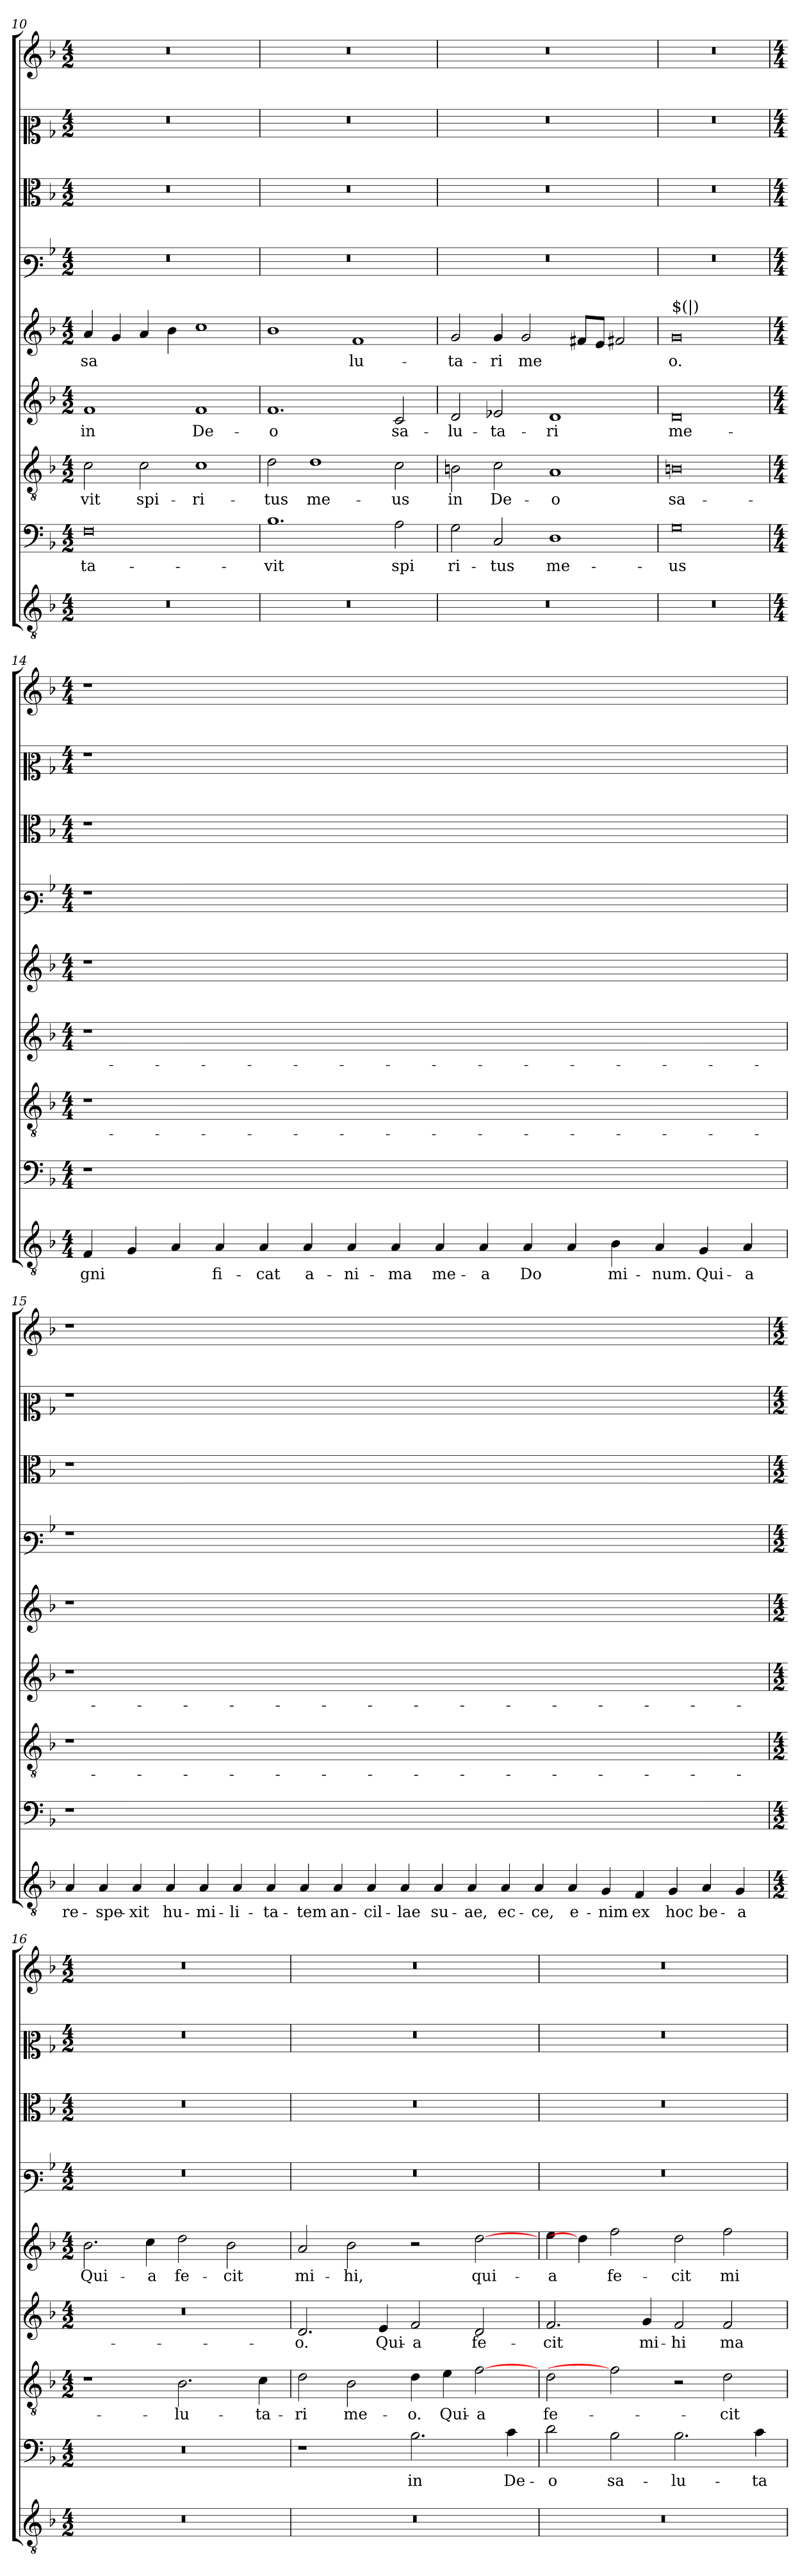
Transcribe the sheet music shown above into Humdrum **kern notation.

**kern	**text	**kern	**text	**kern	**text	**kern	**text	**kern	**text	**kern	**kern	**kern	**kern
*part9	*part9	*part8	*part8	*part7	*part7	*part6	*part6	*part5	*part5	*part4	*part3	*part2	*part1
*staff9	*staff9	*staff8	*staff8	*staff7	*staff7	*staff6	*staff6	*staff5	*staff5	*staff4	*staff3	*staff2	*staff1
!!LO:LB:g=z
*clefGv2	*	*clefF4	*	*clefGv2	*	*clefG2	*	*clefG2	*	*clefF3	*clefC3	*clefC2	*clefG2
*k[b-]	*	*k[b-]	*	*k[b-]	*	*k[b-]	*	*k[b-]	*	*k[b-]	*k[b-]	*k[b-]	*k[b-]
*F:	*	*F:	*	*F:	*	*F:	*	*F:	*	*F:	*F:	*F:	*F:
*M4/2	*	*M4/2	*	*M4/2	*	*M4/2	*	*M4/2	*	*M4/2	*M4/2	*M4/2	*M4/2
=10	=10	=10	=10	=10	=10	=10	=10	=10	=10	=10	=10	=10	=10
!	!	!	!LO:LY:b	!	!LO:LY:b	!	!LO:LY:b	!	!LO:LY:b	!	!	!	!
0r	.	0F	-ta-	2c\	vit	1f	in	4a/	sa	0r	0r	0r	0r
.	.	.	.	.	.	.	.	4g/	.	.	.	.	.
!	!	!	!	!	!LO:LY:b	!	!	!	!	!	!	!	!
.	.	.	.	2c\	spi-	.	.	4a/	.	.	.	.	.
.	.	.	.	.	.	.	.	4b-\	.	.	.	.	.
!	!	!	!	!	!LO:LY:b	!	!LO:LY:b	!	!LO:LY:b	!	!	!	!
.	.	.	.	1c	-ri-	1f	De-	1cc	­	.	.	.	.
=11	=11	=11	=11	=11	=11	=11	=11	=11	=11	=11	=11	=11	=11
!	!	!	!LO:LY:b	!	!LO:LY:b	!	!LO:LY:b	!	!	!	!	!	!
0r	.	1.B-	-vit	2d\	-tus	1.f	-o	1b-	.	0r	0r	0r	0r
!	!	!	!	!	!LO:LY:b	!	!	!	!	!	!	!	!
.	.	.	.	1d	me-	.	.	.	.	.	.	.	.
!	!	!	!	!	!	!	!	!	!LO:LY:b	!	!	!	!
.	.	.	.	.	.	.	.	1f	lu-	.	.	.	.
!	!	!	!LO:LY:b	!	!LO:LY:b	!	!LO:LY:b	!	!	!	!	!	!
.	.	2A\	spi	2c\	-us	2c/	sa-	.	.	.	.	.	.
=12	=12	=12	=12	=12	=12	=12	=12	=12	=12	=12	=12	=12	=12
!	!	!	!LO:LY:b	!	!LO:LY:b	!	!LO:LY:b	!	!LO:LY:b	!	!	!	!
0r	.	2G\	ri-	2Bn\	in	2d/	-lu-	2g/	-ta-	0r	0r	0r	0r
!	!	!	!LO:LY:b	!	!LO:LY:b	!	!LO:LY:b	!	!LO:LY:b	!	!	!	!
.	.	2C/	-tus	2c\	De-	2e-X/	-ta-	4g/	-ri	.	.	.	.
!	!	!	!	!	!	!	!	!	!LO:LY:b	!	!	!	!
.	.	.	.	.	.	.	.	2g/	me	.	.	.	.
!	!	!	!LO:LY:b	!	!LO:LY:b	!	!LO:LY:b	!	!	!	!	!	!
.	.	1D	me-	1A	-o	1d	-ri	.	.	.	.	.	.
.	.	.	.	.	.	.	.	8f#/L	.	.	.	.	.
.	.	.	.	.	.	.	.	8e/J	.	.	.	.	.
.	.	.	.	.	.	.	.	2f#X/	.	.	.	.	.
=13	=13	=13	=13	=13	=13	=13	=13	=13	=13	=13	=13	=13	=13
!	!	!	!	!	!	!	!	!LO:TX:a:t=$(|)	!	!	!	!	!
!	!	!	!LO:LY:b	!	!LO:LY:b	!	!LO:LY:b	!	!LO:LY:b	!	!	!	!
0r	.	0G	-us	0Bn	sa-	0d	me-	0g	o.	0r	0r	0r	0r
!!LO:PB:g=z
=14	=14	=14	=14	=14	=14	=14	=14	=14	=14	=14	=14	=14	=14
*M4/4	*	*M4/4	*	*M4/4	*	*M4/4	*	*M4/4	*	*M4/4	*M4/4	*M4/4	*M4/4
!LO:N:head=solid	!LO:LY:b	!	!	!	!	!	!	!	!	!	!	!	!
4F/	-gni	1r	.	1r	.	1r	.	1r	.	1r	1r	1r	1r
!LO:N:head=solid	!LO:LY:b	!	!	!	!	!	!	!	!	!	!	!	!
4G/	­	.	.	.	.	.	.	.	.	.	.	.	.
!LO:N:head=solid	!	!	!	!	!	!	!	!	!	!	!	!	!
4A/	.	.	.	.	.	.	.	.	.	.	.	.	.
!LO:N:head=solid	!LO:LY:b	!	!	!	!	!	!	!	!	!	!	!	!
4A/	fi-	.	.	.	.	.	.	.	.	.	.	.	.
!LO:N:head=solid	!LO:LY:b	!	!	!	!	!	!	!	!	!	!	!	!
4A/	-cat	0.ryy	.	0.ryy	.	0.ryy	.	0.ryy	.	0.ryy	0.ryy	0.ryy	0.ryy
!LO:N:head=solid	!LO:LY:b	!	!	!	!	!	!	!	!	!	!	!	!
4A/	a-	.	.	.	.	.	.	.	.	.	.	.	.
!LO:N:head=solid	!LO:LY:b	!	!	!	!	!	!	!	!	!	!	!	!
4A/	-ni-	.	.	.	.	.	.	.	.	.	.	.	.
!LO:N:head=solid	!LO:LY:b	!	!	!	!	!	!	!	!	!	!	!	!
4A/	-ma	.	.	.	.	.	.	.	.	.	.	.	.
!LO:N:head=solid	!LO:LY:b	!	!	!	!	!	!	!	!	!	!	!	!
4A/	me-	.	.	.	.	.	.	.	.	.	.	.	.
!LO:N:head=solid	!LO:LY:b	!	!	!	!	!	!	!	!	!	!	!	!
4A/	-a	.	.	.	.	.	.	.	.	.	.	.	.
!LO:N:head=solid	!LO:LY:b	!	!	!	!	!	!	!	!	!	!	!	!
4A/	Do	.	.	.	.	.	.	.	.	.	.	.	.
!LO:N:head=solid	!LO:LY:b	!	!	!	!	!	!	!	!	!	!	!	!
4A/	­	.	.	.	.	.	.	.	.	.	.	.	.
!LO:N:head=solid	!LO:LY:b	!	!	!	!	!	!	!	!	!	!	!	!
4B-\	mi-	.	.	.	.	.	.	.	.	.	.	.	.
!LO:N:head=solid	!LO:LY:b	!	!	!	!	!	!	!	!	!	!	!	!
4A/	-num.	.	.	.	.	.	.	.	.	.	.	.	.
!LO:N:head=solid	!LO:LY:b	!	!	!	!	!	!	!	!	!	!	!	!
4G/	Qui-	.	.	.	.	.	.	.	.	.	.	.	.
!LO:N:head=solid	!LO:LY:b	!	!	!	!	!	!	!	!	!	!	!	!
4A/	-a	.	.	.	.	.	.	.	.	.	.	.	.
!!LO:LB:g=z
=15	=15	=15	=15	=15	=15	=15	=15	=15	=15	=15	=15	=15	=15
!LO:N:head=solid	!LO:LY:b	!	!	!	!	!	!	!	!	!	!	!	!
4A/	re-	1r	.	1r	.	1r	.	1r	.	1r	1r	1r	1r
!LO:N:head=solid	!LO:LY:b	!	!	!	!	!	!	!	!	!	!	!	!
4A/	-spe-	.	.	.	.	.	.	.	.	.	.	.	.
!LO:N:head=solid	!LO:LY:b	!	!	!	!	!	!	!	!	!	!	!	!
4A/	-xit	.	.	.	.	.	.	.	.	.	.	.	.
!LO:N:head=solid	!LO:LY:b	!	!	!	!	!	!	!	!	!	!	!	!
4A/	hu-	.	.	.	.	.	.	.	.	.	.	.	.
!LO:N:head=solid	!LO:LY:b	!	!	!	!	!	!	!	!	!	!	!	!
4A/	-mi-	00ryy	.	00ryy	.	00ryy	.	00ryy	.	00ryy	00ryy	00ryy	00ryy
!LO:N:head=solid	!LO:LY:b	!	!	!	!	!	!	!	!	!	!	!	!
4A/	-li-	.	.	.	.	.	.	.	.	.	.	.	.
!LO:N:head=solid	!LO:LY:b	!	!	!	!	!	!	!	!	!	!	!	!
4A/	-ta-	.	.	.	.	.	.	.	.	.	.	.	.
!LO:N:head=solid	!LO:LY:b	!	!	!	!	!	!	!	!	!	!	!	!
4A/	-tem	.	.	.	.	.	.	.	.	.	.	.	.
!LO:N:head=solid	!LO:LY:b	!	!	!	!	!	!	!	!	!	!	!	!
4A/	an-	.	.	.	.	.	.	.	.	.	.	.	.
!LO:N:head=solid	!LO:LY:b	!	!	!	!	!	!	!	!	!	!	!	!
4A/	-cil-	.	.	.	.	.	.	.	.	.	.	.	.
!LO:N:head=solid	!LO:LY:b	!	!	!	!	!	!	!	!	!	!	!	!
4A/	-lae	.	.	.	.	.	.	.	.	.	.	.	.
!LO:N:head=solid	!LO:LY:b	!	!	!	!	!	!	!	!	!	!	!	!
4A/	su-	.	.	.	.	.	.	.	.	.	.	.	.
!LO:N:head=solid	!LO:LY:b	!	!	!	!	!	!	!	!	!	!	!	!
4A/	-ae,	.	.	.	.	.	.	.	.	.	.	.	.
!LO:N:head=solid	!LO:LY:b	!	!	!	!	!	!	!	!	!	!	!	!
4A/	ec-	.	.	.	.	.	.	.	.	.	.	.	.
!LO:N:head=solid	!LO:LY:b	!	!	!	!	!	!	!	!	!	!	!	!
4A/	-ce,	.	.	.	.	.	.	.	.	.	.	.	.
!LO:N:head=solid	!LO:LY:b	!	!	!	!	!	!	!	!	!	!	!	!
4A/	e-	.	.	.	.	.	.	.	.	.	.	.	.
!LO:N:head=solid	!LO:LY:b	!	!	!	!	!	!	!	!	!	!	!	!
4G/	-nim	.	.	.	.	.	.	.	.	.	.	.	.
!LO:N:head=solid	!LO:LY:b	!	!	!	!	!	!	!	!	!	!	!	!
4F/	ex	.	.	.	.	.	.	.	.	.	.	.	.
!LO:N:head=solid	!LO:LY:b	!	!	!	!	!	!	!	!	!	!	!	!
4G/	hoc	.	.	.	.	.	.	.	.	.	.	.	.
!LO:N:head=solid	!LO:LY:b	!	!	!	!	!	!	!	!	!	!	!	!
4A/	be-	.	.	.	.	.	.	.	.	.	.	.	.
!LO:N:head=solid	!LO:LY:b	!	!	!	!	!	!	!	!	!	!	!	!
4G/	-a-	4ryy	.	4ryy	.	4ryy	.	4ryy	.	4ryy	4ryy	4ryy	4ryy
!!LO:LB:g=z
=16	=16	=16	=16	=16	=16	=16	=16	=16	=16	=16	=16	=16	=16
*M4/2	*	*M4/2	*	*M4/2	*	*M4/2	*	*M4/2	*	*M4/2	*M4/2	*M4/2	*M4/2
!	!	!	!	!	!	!	!	!	!LO:LY:b	!	!	!	!
0r	.	0r	.	1r	.	0r	.	2.b-\	Qui-	0r	0r	0r	0r
!	!	!	!	!	!	!	!	!	!LO:LY:b	!	!	!	!
.	.	.	.	.	.	.	.	4cc\	-a	.	.	.	.
!	!	!	!	!	!LO:LY:b	!	!	!	!LO:LY:b	!	!	!	!
.	.	.	.	2.B-\	-lu-	.	.	2dd\	fe-	.	.	.	.
!	!	!	!	!	!	!	!	!	!LO:LY:b	!	!	!	!
.	.	.	.	.	.	.	.	2b-\	-cit	.	.	.	.
!	!	!	!	!	!LO:LY:b	!	!	!	!	!	!	!	!
.	.	.	.	4c\	-ta-	.	.	.	.	.	.	.	.
=17	=17	=17	=17	=17	=17	=17	=17	=17	=17	=17	=17	=17	=17
!	!	!	!	!	!LO:LY:b	!	!LO:LY:b	!	!LO:LY:b	!	!	!	!
0r	.	1r	.	2d\	-ri	2.d/	-o.	2a/	mi-	0r	0r	0r	0r
!	!	!	!	!	!LO:LY:b	!	!	!	!LO:LY:b	!	!	!	!
.	.	.	.	2B-\	me-	.	.	2b-\	-hi,	.	.	.	.
!	!	!	!	!	!	!	!LO:LY:b	!	!	!	!	!	!
.	.	.	.	.	.	4e/	Qui-	.	.	.	.	.	.
!	!	!	!LO:LY:b	!	!LO:LY:b	!	!LO:LY:b	!	!	!	!	!	!
.	.	2.B-\	in	4d\	-o.	2f/	-a	2r	.	.	.	.	.
!	!	!	!	!	!LO:LY:b	!	!	!	!	!	!	!	!
.	.	.	.	4e\	Qui-	.	.	.	.	.	.	.	.
!	!	!	!	!	!LO:LY:b	!	!LO:LY:b	!	!LO:LY:b	!	!	!	!
.	.	.	.	[2f	-a	2d/	fe-	[2dd\	qui-	.	.	.	.
!	!	!	!LO:LY:b	!	!	!	!	!	!	!	!	!	!
.	.	4c\	De-	.	.	.	.	.	.	.	.	.	.
=18	=18	=18	=18	=18	=18	=18	=18	=18	=18	=18	=18	=18	=18
!	!	!	!LO:LY:b	!	!LO:LY:b	!	!LO:LY:b	!	!LO:LY:b	!	!	!	!
0r	.	2d\	-o	2d\	fe-	2.f/	-cit	4ee\	-a	0r	0r	0r	0r
.	.	.	.	.	.	.	.	4dd\]	.	.	.	.	.
!	!	!	!LO:LY:b	!	!	!	!	!	!LO:LY:b	!	!	!	!
.	.	2B-\	sa-	2f]	.	.	.	2ff\	fe-	.	.	.	.
!	!	!	!	!	!	!	!LO:LY:b	!	!	!	!	!	!
.	.	.	.	.	.	4g/	mi-	.	.	.	.	.	.
!	!	!	!LO:LY:b	!	!	!	!LO:LY:b	!	!LO:LY:b	!	!	!	!
.	.	2.B-\	-lu-	2r	.	2f/	-hi	2dd\	-cit	.	.	.	.
!	!	!	!	!	!LO:LY:b	!	!LO:LY:b	!	!LO:LY:b	!	!	!	!
.	.	.	.	2d\	-cit	2f/	ma-	2ff\	mi-	.	.	.	.
!	!	!	!LO:LY:b	!	!	!	!	!	!	!	!	!	!
.	.	4c\	-ta-	.	.	.	.	.	.	.	.	.	.
=	=	=	=	=	=	=	=	=	=	=	=	=	=
*-	*-	*-	*-	*-	*-	*-	*-	*-	*-	*-	*-	*-	*-
